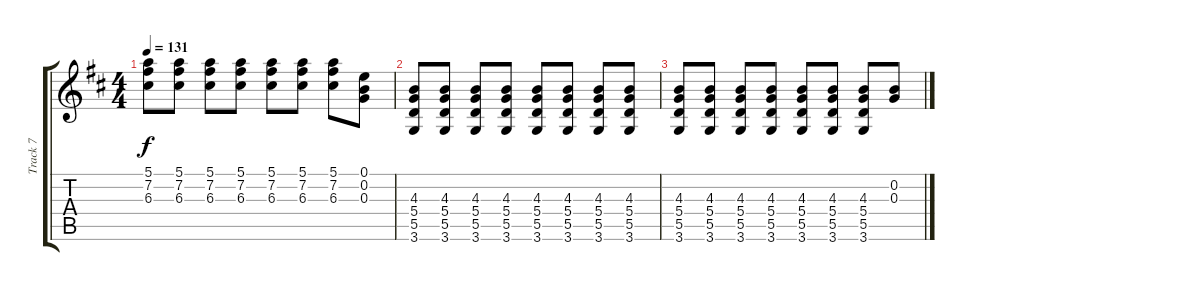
\track ("Track 7" "Track 7") {instrument electricguitarclean}
\staff {score tabs}
\tuning (E4 B3 G3 D3 A2 E2) {hide}
\ts (4 4)
\tempo 131
\clef g2
\ks d
(5.1 7.2 6.3).8{dy f} (5.1 7.2 6.3).8 (5.1 7.2 6.3).8 (5.1 7.2 6.3).8 (5.1 7.2 6.3).8 (5.1 7.2 6.3).8 (5.1 7.2 6.3).8 (0.1 0.2 0.3).8 |
(4.3 5.4 5.5 3.6).8 (4.3 5.4 5.5 3.6).8 (4.3 5.4 5.5 3.6).8 (4.3 5.4 5.5 3.6).8 (4.3 5.4 5.5 3.6).8 (4.3 5.4 5.5 3.6).8 (4.3 5.4 5.5 3.6).8 (4.3 5.4 5.5 3.6).8 |
(4.3 5.4 5.5 3.6).8 (4.3 5.4 5.5 3.6).8 (4.3 5.4 5.5 3.6).8 (4.3 5.4 5.5 3.6).8 (4.3 5.4 5.5 3.6).8 (4.3 5.4 5.5 3.6).8 (4.3 5.4 5.5 3.6).8 (0.2 0.3).8
